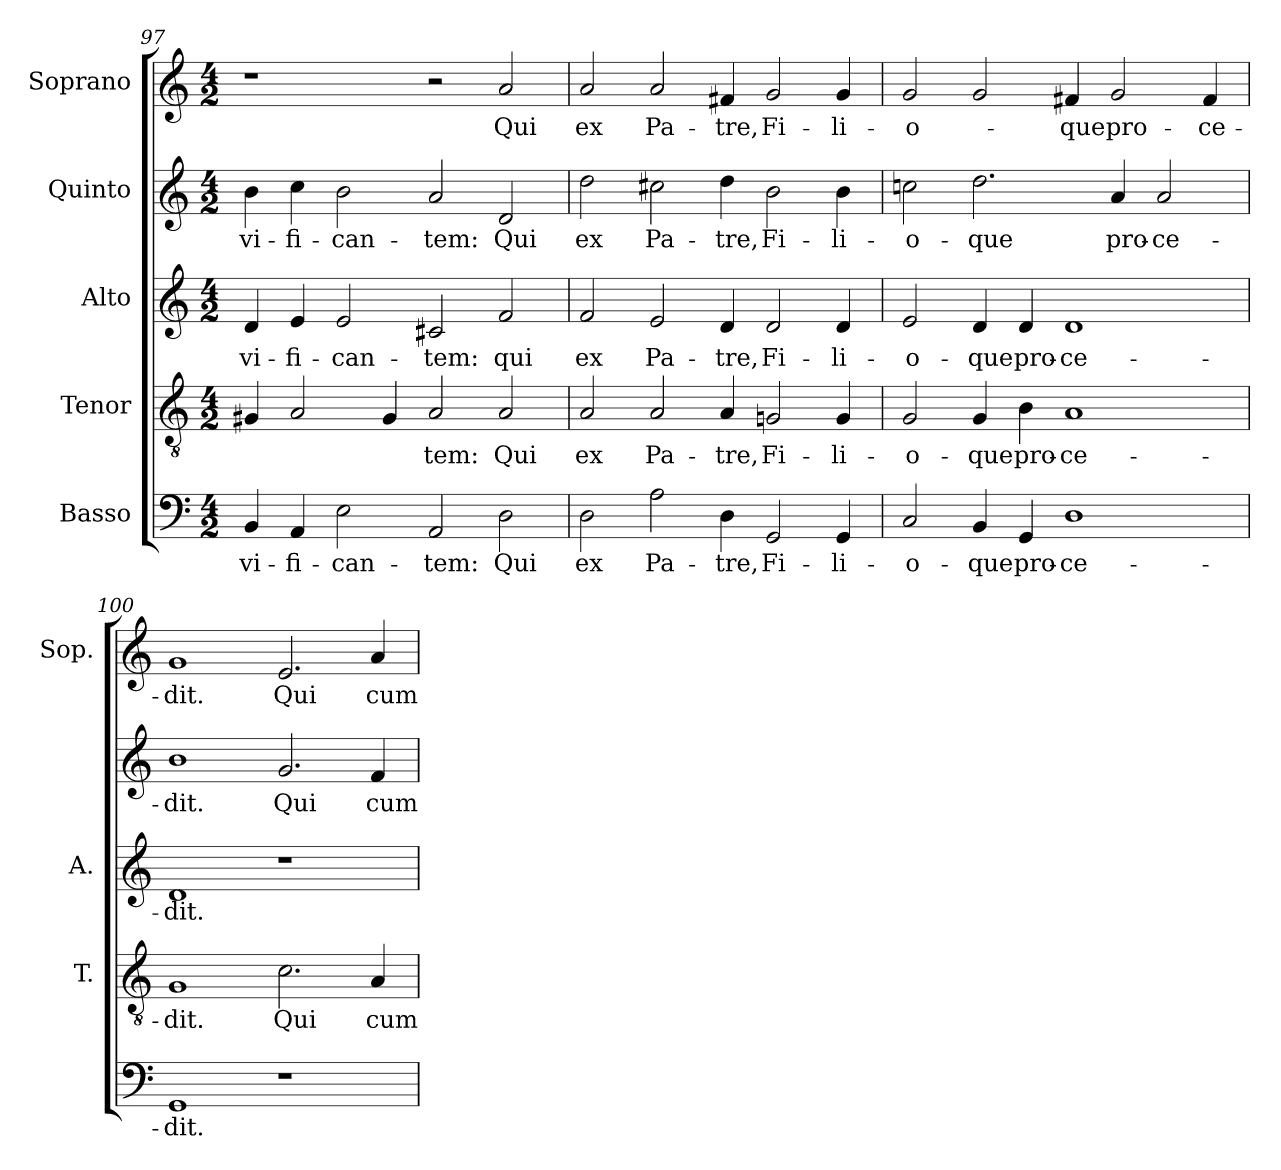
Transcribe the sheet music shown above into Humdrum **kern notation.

**kern	**text	**kern	**text	**kern	**text	**kern	**text	**kern	**text
*part5	*part5	*part4	*part4	*part3	*part3	*part2	*part2	*part1	*part1
*staff5	*staff5	*staff4	*staff4	*staff3	*staff3	*staff2	*staff2	*staff1	*staff1
*I"Basso	*	*I"Tenor	*	*I"Alto	*	*I"Quinto	*	*I"Soprano	*
*	*	*I'T.	*	*I'A.	*	*	*	*I'Sop.	*
!!LO:LB:g=z
*clefF4	*	*clefGv2	*	*clefG2	*	*clefG2	*	*clefG2	*
*	*	*ITrd7c12	*	*	*	*	*	*	*
*k[]	*	*k[]	*	*k[]	*	*k[]	*	*k[]	*
*C:	*	*C:	*	*C:	*	*C:	*	*C:	*
*M4/2	*	*M4/2	*	*M4/2	*	*M4/2	*	*M4/2	*
=97	=97	=97	=97	=97	=97	=97	=97	=97	=97
!	!LO:LY:b:color=#000000	!	!	!	!	!	!	!	!
!	!	!	!	!	!LO:LY:b:color=#000000	!	!	!	!
!	!	!	!	!	!	!	!LO:LY:b:color=#000000	!	!
4BBi/	-vi-	4GG#Xi/	.	4di/	-vi-	4bi\	-vi-	1r	.
!	!LO:LY:b:color=#000000	!	!	!	!	!	!	!	!
!	!	!	!	!	!LO:LY:b:color=#000000	!	!	!	!
!	!	!	!	!	!	!	!LO:LY:b:color=#000000	!	!
4AAi/	-fi-	2AAi/	.	4ei/	-fi-	4cci\	-fi-	.	.
!	!LO:LY:b:color=#000000	!	!	!	!	!	!	!	!
!	!	!	!	!	!LO:LY:b:color=#000000	!	!	!	!
!	!	!	!	!	!	!	!LO:LY:b:color=#000000	!	!
2Ei\	-can-	.	.	2ei/	-can-	2bi\	-can-	.	.
.	.	4GG#i/	.	.	.	.	.	.	.
!	!LO:LY:b:color=#000000	!	!	!	!	!	!	!	!
!	!	!	!LO:LY:b:color=#000000	!	!	!	!	!	!
!	!	!	!	!	!LO:LY:b:color=#000000	!	!	!	!
!	!	!	!	!	!	!	!LO:LY:b:color=#000000	!	!
2AAi/	-tem:	2AAi/	-tem:	2c#Xi/	-tem:	2ai/	-tem:	2r	.
!	!LO:LY:b:color=#000000	!	!	!	!	!	!	!	!
!	!	!	!LO:LY:b:color=#000000	!	!	!	!	!	!
!	!	!	!	!	!LO:LY:b:color=#000000	!	!	!	!
!	!	!	!	!	!	!	!LO:LY:b:color=#000000	!	!
!	!	!	!	!	!	!	!	!	!LO:LY:b:color=#000000
2Di\	Qui	2AAi/	Qui	2fi/	qui	2di/	Qui	2ai/	Qui
=98	=98	=98	=98	=98	=98	=98	=98	=98	=98
!	!LO:LY:b:color=#000000	!	!	!	!	!	!	!	!
!	!	!	!LO:LY:b:color=#000000	!	!	!	!	!	!
!	!	!	!	!	!LO:LY:b:color=#000000	!	!	!	!
!	!	!	!	!	!	!	!LO:LY:b:color=#000000	!	!
!	!	!	!	!	!	!	!	!	!LO:LY:b:color=#000000
2Di\	ex	2AAi/	ex	2fi/	ex	2ddi\	ex	2ai/	ex
!	!LO:LY:b:color=#000000	!	!	!	!	!	!	!	!
!	!	!	!LO:LY:b:color=#000000	!	!	!	!	!	!
!	!	!	!	!	!LO:LY:b:color=#000000	!	!	!	!
!	!	!	!	!	!	!	!LO:LY:b:color=#000000	!	!
!	!	!	!	!	!	!	!	!	!LO:LY:b:color=#000000
2Ai\	Pa-	2AAi/	Pa-	2ei/	Pa-	2cc#Xi\	Pa-	2ai/	Pa-
!	!LO:LY:b:color=#000000	!	!	!	!	!	!	!	!
!	!	!	!LO:LY:b:color=#000000	!	!	!	!	!	!
!	!	!	!	!	!LO:LY:b:color=#000000	!	!	!	!
!	!	!	!	!	!	!	!LO:LY:b:color=#000000	!	!
!	!	!	!	!	!	!	!	!	!LO:LY:b:color=#000000
4Di\	-tre,	4AAi/	-tre,	4di/	-tre,	4ddi\	-tre,	4f#Xi/	-tre,
!	!LO:LY:b:color=#000000	!	!	!	!	!	!	!	!
!	!	!	!LO:LY:b:color=#000000	!	!	!	!	!	!
!	!	!	!	!	!LO:LY:b:color=#000000	!	!	!	!
!	!	!	!	!	!	!	!LO:LY:b:color=#000000	!	!
!	!	!	!	!	!	!	!	!	!LO:LY:b:color=#000000
2GGi/	Fi-	2GGni/	Fi-	2di/	Fi-	2bi\	Fi-	2gi/	Fi-
!	!LO:LY:b:color=#000000	!	!	!	!	!	!	!	!
!	!	!	!LO:LY:b:color=#000000	!	!	!	!	!	!
!	!	!	!	!	!LO:LY:b:color=#000000	!	!	!	!
!	!	!	!	!	!	!	!LO:LY:b:color=#000000	!	!
!	!	!	!	!	!	!	!	!	!LO:LY:b:color=#000000
4GGi/	-li-	4GGi/	-li-	4di/	-li-	4bi\	-li-	4gi/	-li-
=99	=99	=99	=99	=99	=99	=99	=99	=99	=99
!	!LO:LY:b:color=#000000	!	!	!	!	!	!	!	!
!	!	!	!LO:LY:b:color=#000000	!	!	!	!	!	!
!	!	!	!	!	!LO:LY:b:color=#000000	!	!	!	!
!	!	!	!	!	!	!	!LO:LY:b:color=#000000	!	!
!	!	!	!	!	!	!	!	!	!LO:LY:b:color=#000000
2Ci/	-o-	2GGi/	-o-	2ei/	-o-	2ccni\	-o-	2gi/	-o-
!	!LO:LY:b:color=#000000	!	!	!	!	!	!	!	!
!	!	!	!LO:LY:b:color=#000000	!	!	!	!	!	!
!	!	!	!	!	!LO:LY:b:color=#000000	!	!	!	!
!	!	!	!	!	!	!	!LO:LY:b:color=#000000	!	!
4BBi/	-que	4GGi/	-que	4di/	-que	2.ddi\	-que	2gi/	.
!	!LO:LY:b:color=#000000	!	!	!	!	!	!	!	!
!	!	!	!LO:LY:b:color=#000000	!	!	!	!	!	!
!	!	!	!	!	!LO:LY:b:color=#000000	!	!	!	!
4GGi/	pro-	4BBi\	pro-	4di/	pro-	.	.	.	.
!	!LO:LY:b:color=#000000	!	!	!	!	!	!	!	!
!	!	!	!LO:LY:b:color=#000000	!	!	!	!	!	!
!	!	!	!	!	!LO:LY:b:color=#000000	!	!	!	!
!	!	!	!	!	!	!	!	!	!LO:LY:b:color=#000000
1Di	-ce-	1AAi	-ce-	1di	-ce-	.	.	4f#Xi/	-que
!	!	!	!	!	!	!	!LO:LY:b:color=#000000	!	!
!	!	!	!	!	!	!	!	!	!LO:LY:b:color=#000000
.	.	.	.	.	.	4ai/	pro-	2gi/	pro-
!	!	!	!	!	!	!	!LO:LY:b:color=#000000	!	!
.	.	.	.	.	.	2ai/	-ce-	.	.
!	!	!	!	!	!	!	!	!	!LO:LY:b:color=#000000
.	.	.	.	.	.	.	.	4f#i/	-ce-
=100	=100	=100	=100	=100	=100	=100	=100	=100	=100
!	!LO:LY:b:color=#000000	!	!	!	!	!	!	!	!
!	!	!	!LO:LY:b:color=#000000	!	!	!	!	!	!
!	!	!	!	!	!LO:LY:b:color=#000000	!	!	!	!
!	!	!	!	!	!	!	!LO:LY:b:color=#000000	!	!
!	!	!	!	!	!	!	!	!	!LO:LY:b:color=#000000
1GGi	-dit.	1GGi	-dit.	1di	-dit.	1bi	-dit.	1gi	-dit.
!	!	!	!LO:LY:b:color=#000000	!	!	!	!	!	!
!	!	!	!	!	!	!	!LO:LY:b:color=#000000	!	!
!	!	!	!	!	!	!	!	!	!LO:LY:b:color=#000000
1r	.	2.Ci\	Qui	1r	.	2.gi/	Qui	2.ei/	Qui
!	!	!	!LO:LY:b:color=#000000	!	!	!	!	!	!
!	!	!	!	!	!	!	!LO:LY:b:color=#000000	!	!
!	!	!	!	!	!	!	!	!	!LO:LY:b:color=#000000
.	.	4AAi/	cum	.	.	4fi/	cum	4ai/	cum
=	=	=	=	=	=	=	=	=	=
*-	*-	*-	*-	*-	*-	*-	*-	*-	*-
